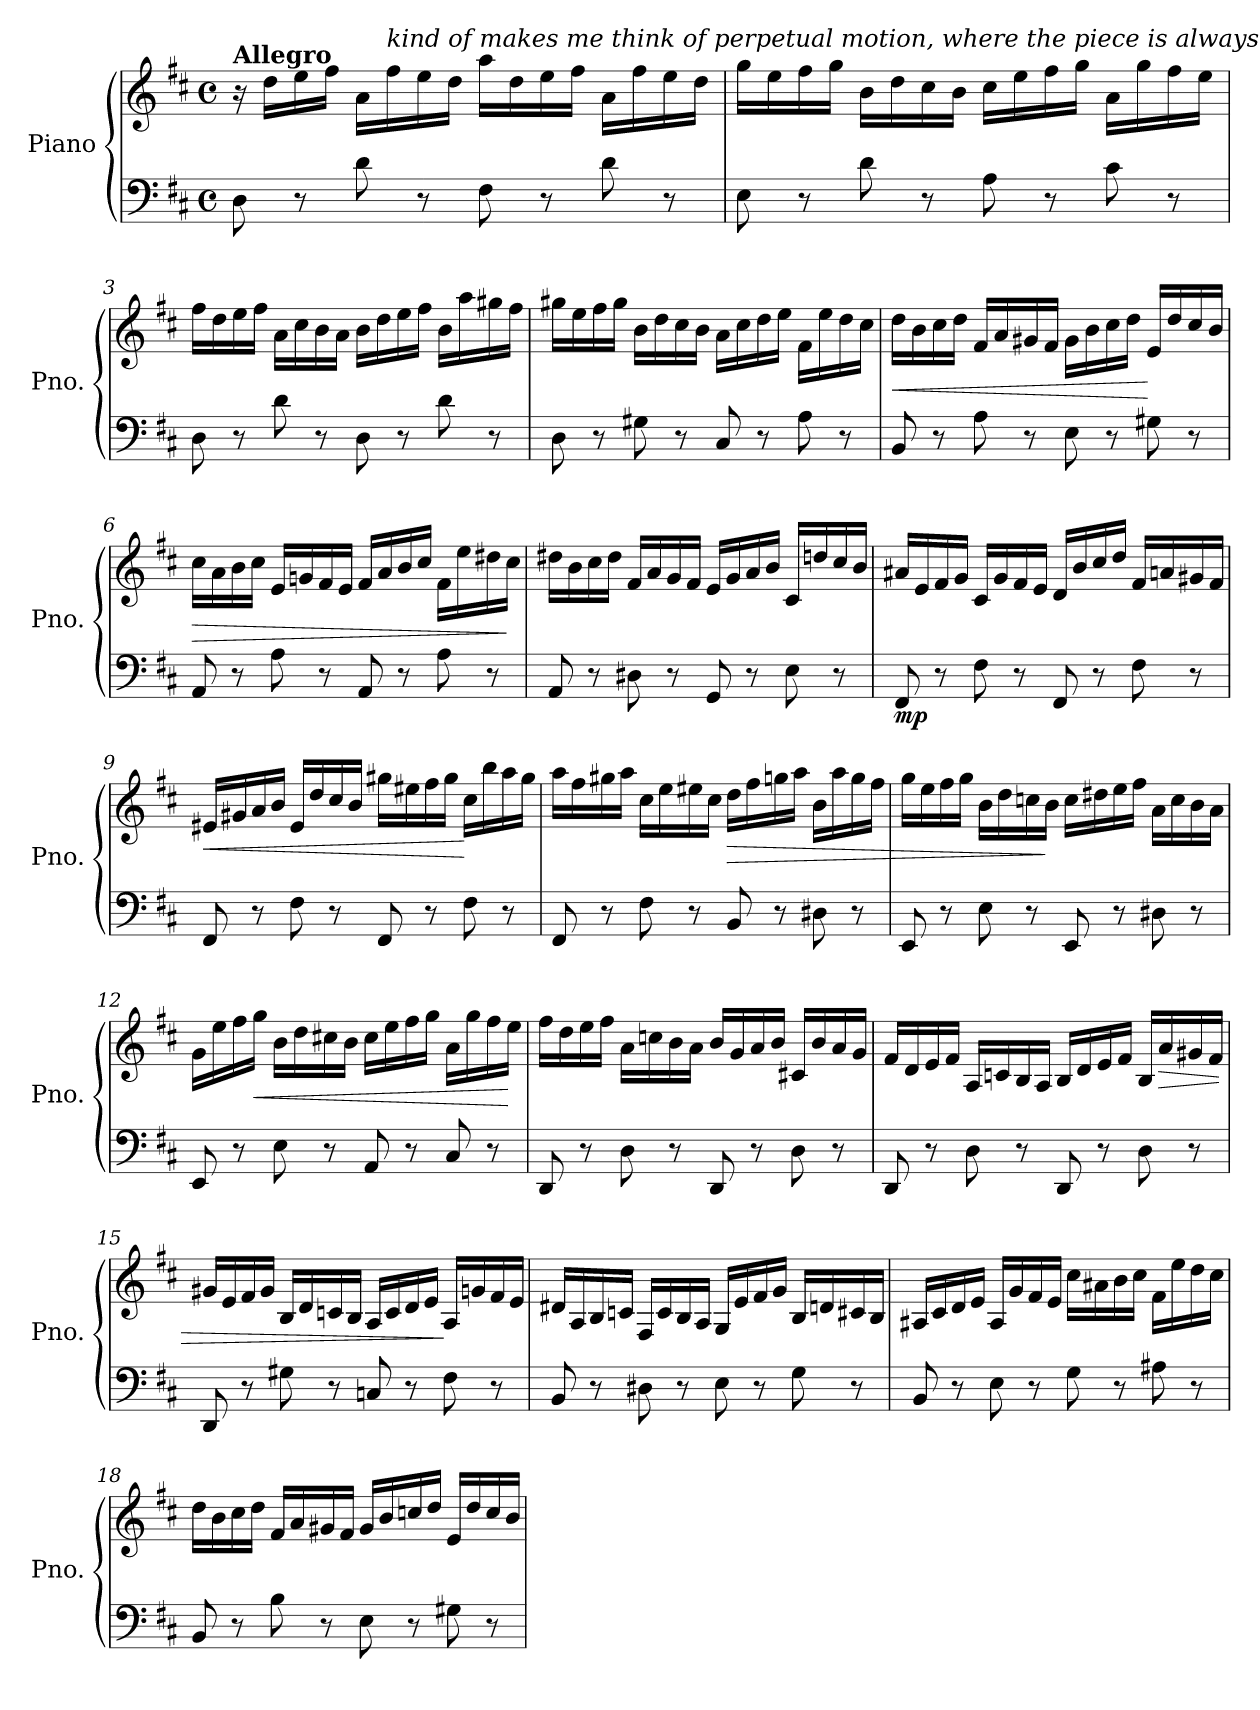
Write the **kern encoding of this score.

**kern	**kern	**dynam
*part1	*part1	*part1
*staff2	*staff1	*staff1/2
*I"Piano	*	*
*I'Pno.	*	*
*clefF4	*clefG2	*
*k[f#c#]	*k[f#c#]	*
*M4/4	*M4/4	*
*met(c)	*met(c)	*
=1	=1	=1
!	!LO:TX:a:B:t=Allegro	!
!	!	!LO:DY:b=2
!	!	!LO:DY:n=1:b
8D\	16r	mp other-dynamics
.	16dd\LL	.
8r	16ee\	.
.	16ff#\JJ	.
8d\	16a\LL	.
!	!LO:TX:i:t=kind of makes me think of perpetual motion, where the piece is always moving y'know?	!
.	16ff#\	.
8r	16ee\	.
.	16dd\JJ	.
8F#\	16aa\LL	.
.	16dd\	.
8r	16ee\	.
.	16ff#\JJ	.
8d\	16a\LL	.
.	16ff#\	.
8r	16ee\	.
.	16dd\JJ	.
!!LO:LB:g=z
=2	=2	=2
8E\	16gg\LL	.
.	16ee\	.
8r	16ff#\	.
.	16gg\JJ	.
8d\	16b\LL	.
.	16dd\	.
8r	16cc#\	.
.	16b\JJ	.
8A\	16cc#\LL	.
.	16ee\	.
8r	16ff#\	.
.	16gg\JJ	.
8c#\	16a\LL	.
.	16gg\	.
8r	16ff#\	.
.	16ee\JJ	.
=3	=3	=3
8D\	16ff#\LL	.
.	16dd\	.
8r	16ee\	.
.	16ff#\JJ	.
8d\	16a\LL	.
.	16cc#\	.
8r	16b\	.
.	16a\JJ	.
8D\	16b\LL	.
.	16dd\	.
8r	16ee\	.
.	16ff#\JJ	.
8d\	16b\LL	.
.	16aa\	.
8r	16gg#X\	.
.	16ff#\JJ	.
!!LO:LB:g=z
=4	=4	=4
8D\	16gg#X\LL	.
.	16ee\	.
8r	16ff#\	.
.	16gg#\JJ	.
8G#X\	16b\LL	.
.	16dd\	.
8r	16cc#\	.
.	16b\JJ	.
8C#/	16a\LL	.
.	16cc#\	.
8r	16dd\	.
.	16ee\JJ	.
8A\	16f#\LL	.
.	16ee\	.
8r	16dd\	.
.	16cc#\JJ	.
=5	=5	=5
!	!	!LO:HP:b
8BB/	16dd\LL	<
.	16b\	.
8r	16cc#\	.
.	16dd\JJ	.
8A\	16f#/LL	.
.	16a/	.
8r	16g#X/	.
.	16f#/JJ	.
8E\	16g#\LL	.
.	16b\	.
8r	16cc#\	.
.	16dd\JJ	.
8G#X\	16e/LL	[
.	16dd/	.
8r	16cc#/	.
.	16b/JJ	.
!!LO:LB:g=z
=6	=6	=6
!	!	!LO:HP:b
8AA/	16cc#\LL	>
.	16a\	.
8r	16b\	.
.	16cc#\JJ	.
8A\	16e/LL	.
.	16gn/	.
8r	16f#/	.
.	16e/JJ	.
8AA/	16f#/LL	.
.	16a/	.
8r	16b/	.
.	16cc#/JJ	.
8A\	16f#\LL	.
.	16ee\	.
8r	16dd#X\	.
.	16cc#\JJ	]
=7	=7	=7
8AA/	16dd#X\LL	.
.	16b\	.
8r	16cc#\	.
.	16dd#\JJ	.
8D#X\	16f#/LL	.
.	16a/	.
8r	16g/	.
.	16f#/JJ	.
8GG/	16e/LL	.
.	16g/	.
8r	16a/	.
.	16b/JJ	.
8E\	16c#/LL	.
.	16ddn/	.
8r	16cc#/	.
.	16b/JJ	.
!!LO:LB:g=z
=8	=8	=8
!	!	!LO:DY:b=2
8FF#/	16a#X/LL	mp
.	16e/	.
8r	16f#/	.
.	16g/JJ	.
8F#\	16c#/LL	.
.	16g/	.
8r	16f#/	.
.	16e/JJ	.
8FF#/	16d/LL	.
.	16b/	.
8r	16cc#/	.
.	16dd/JJ	.
8F#\	16f#/LL	.
.	16an/	.
8r	16g#X/	.
.	16f#/JJ	.
=9	=9	=9
!	!	!LO:HP:b
8FF#/	16e#X/LL	<
.	16g#X/	.
8r	16a/	.
.	16b/JJ	.
8F#\	16e#/LL	.
.	16dd/	.
8r	16cc#/	.
.	16b/JJ	.
8FF#/	16gg#X\LL	.
.	16ee#X\	.
8r	16ff#\	.
.	16gg#\JJ	.
8F#\	16cc#\LL	[
.	16bb\	.
8r	16aa\	.
.	16gg#\JJ	.
!!LO:PB:g=z
=10	=10	=10
8FF#/	16aa\LL	.
.	16ff#\	.
8r	16gg#X\	.
.	16aa\JJ	.
8F#\	16cc#\LL	.
.	16ee\	.
8r	16ee#X\	.
.	16cc#\JJ	.
!	!	!LO:HP:b
8BB/	16dd\LL	>
.	16ff#\	.
8r	16ggn\	.
.	16aa\JJ	.
8D#X\	16b\LL	.
.	16aa\	.
8r	16gg\	.
.	16ff#\JJ	.
=11	=11	=11
8EE/	16gg\LL	.
.	16ee\	.
8r	16ff#\	.
.	16gg\JJ	.
8E\	16b\LL	.
.	16dd\	.
8r	16ccn\	.
.	16b\JJ	]
8EE/	16cc\LL	.
.	16dd#X\	.
8r	16ee\	.
.	16ff#\JJ	.
8D#X\	16a\LL	.
.	16cc\	.
8r	16b\	.
.	16a\JJ	.
!!LO:LB:g=z
=12	=12	=12
8EE/	16g\LL	.
.	16ee\	.
8r	16ff#\	.
!	!	!LO:HP:b
.	16gg\JJ	<
8E\	16b\LL	.
.	16dd\	.
8r	16cc#X\	.
.	16b\JJ	.
8AA/	16cc#\LL	.
.	16ee\	.
8r	16ff#\	.
.	16gg\JJ	.
8C#/	16a\LL	.
.	16gg\	.
8r	16ff#\	.
.	16ee\JJ	[
=13	=13	=13
8DD/	16ff#\LL	.
.	16dd\	.
8r	16ee\	.
.	16ff#\JJ	.
8D\	16a\LL	.
.	16ccn\	.
8r	16b\	.
.	16a\JJ	.
8DD/	16b/LL	.
.	16g/	.
8r	16a/	.
.	16b/JJ	.
8D\	16c#X/LL	.
.	16b/	.
8r	16a/	.
.	16g/JJ	.
!!LO:LB:g=z
=14	=14	=14
8DD/	16f#/LL	.
.	16d/	.
8r	16e/	.
.	16f#/JJ	.
8D\	16A/LL	.
.	16cn/	.
8r	16B/	.
.	16A/JJ	.
8DD/	16B/LL	.
.	16d/	.
8r	16e/	.
.	16f#/JJ	.
8D\	16B/LL	.
!	!	!LO:HP:b
.	16a/	>
8r	16g#X/	.
.	16f#/JJ	.
=15	=15	=15
8DD/	16g#X/LL	.
.	16e/	.
8r	16f#/	.
.	16g#/JJ	.
8G#X\	16B/LL	.
.	16d/	.
8r	16cn/	.
.	16B/JJ	.
8Cn/	16A/LL	.
.	16c/	.
8r	16d/	.
.	16e/JJ	.
8F#\	16A/LL	]
.	16gn/	.
8r	16f#/	.
.	16e/JJ	.
!!LO:LB:g=z
=16	=16	=16
8BB/	16d#X/LL	.
.	16A/	.
8r	16B/	.
.	16cn/JJ	.
8D#X\	16F#/LL	.
.	16c/	.
8r	16B/	.
.	16A/JJ	.
8E\	16G/LL	.
.	16e/	.
8r	16f#/	.
.	16g/JJ	.
8G\	16B/LL	.
.	16dn/	.
8r	16c#X/	.
.	16B/JJ	.
=17	=17	=17
8BB/	16A#X/LL	.
.	16c#/	.
8r	16d/	.
.	16e/JJ	.
8E\	16A#/LL	.
.	16g/	.
8r	16f#/	.
.	16e/JJ	.
8G\	16cc#\LL	.
.	16a#X\	.
8r	16b\	.
.	16cc#\JJ	.
8A#X\	16f#\LL	.
.	16ee\	.
8r	16dd\	.
.	16cc#\JJ	.
!!LO:LB:g=z
=18	=18	=18
8BB/	16dd\LL	.
.	16b\	.
8r	16cc#\	.
.	16dd\JJ	.
8B\	16f#/LL	.
.	16a/	.
8r	16g#X/	.
.	16f#/JJ	.
8E\	16g#/LL	.
.	16b/	.
8r	16ccn/	.
.	16dd/JJ	.
8G#X\	16e/LL	.
.	16dd/	.
8r	16cc/	.
.	16b/JJ	.
=	=	=
*-	*-	*-
